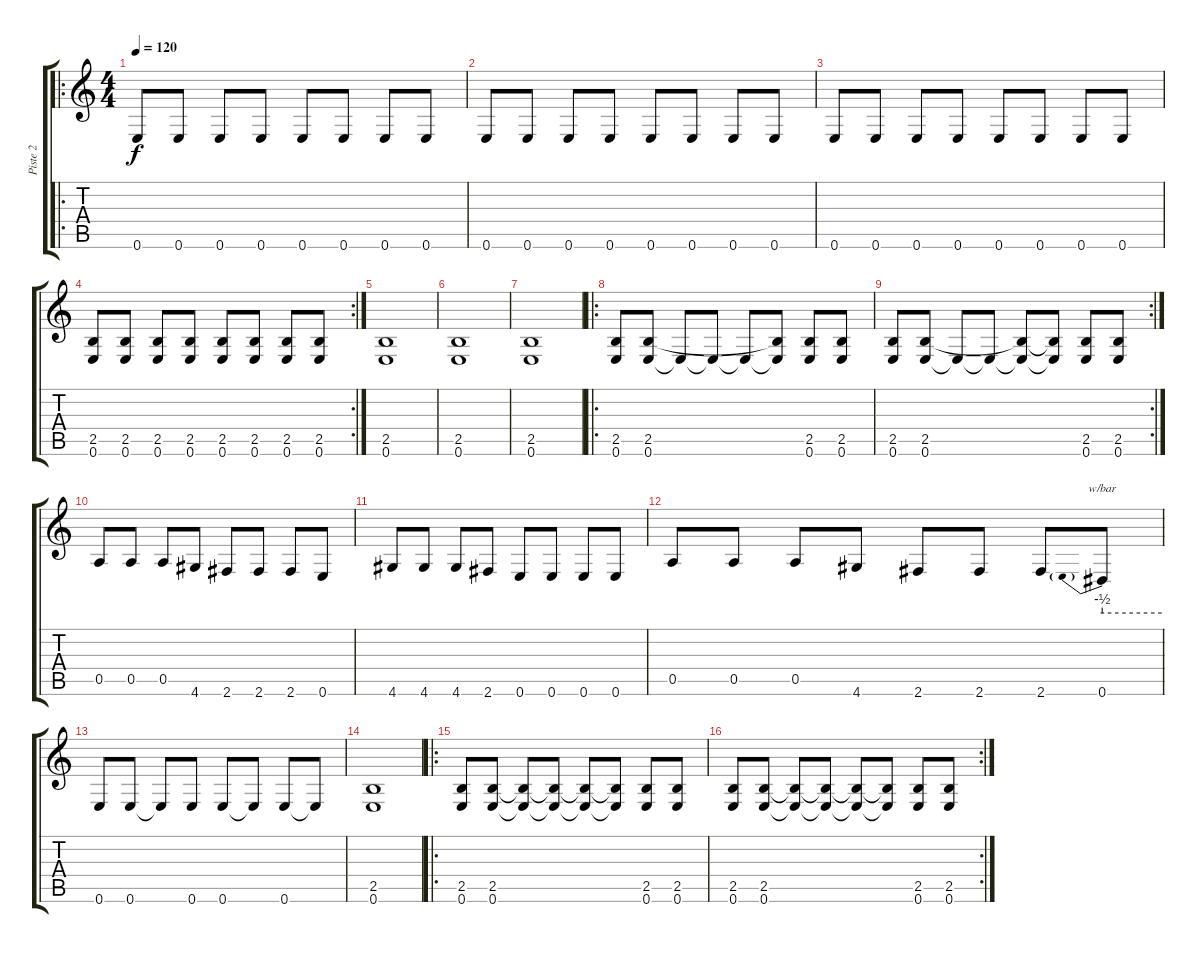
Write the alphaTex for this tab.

\track ("Piste 2" "Piste 2") {instrument distortionguitar}
\staff {score tabs}
\tuning (E4 B3 G3 D3 A2 E2) {hide}
\ro
\ts (4 4)
\tempo 120
\clef g2
\ks c
0.6.8{dy f instrument distortionguitar} 0.6.8 0.6.8 0.6.8 0.6.8 0.6.8 0.6.8 0.6.8 |
0.6.8 0.6.8 0.6.8 0.6.8 0.6.8 0.6.8 0.6.8 0.6.8 |
0.6.8 0.6.8 0.6.8 0.6.8 0.6.8 0.6.8 0.6.8 0.6.8 |
\rc 2
(2.5 0.6).8 (2.5 0.6).8 (2.5 0.6).8 (2.5 0.6).8 (2.5 0.6).8 (2.5 0.6).8 (2.5 0.6).8 (2.5 0.6).8 |
(2.5 0.6).1 |
(2.5 0.6).1 |
(2.5 0.6).1 |
\ro
(2.5 0.6).8 (2.5 0.6).8 0.6{t}.8 0.6{t}.8 0.6{t}.8 (2.5{t} 0.6{t}).8 (2.5 0.6).8 (2.5 0.6).8 |
\rc 2
(2.5 0.6).8 (2.5 0.6).8 0.6{t}.8 0.6{t}.8 (2.5{t} 0.6{t}).8 (2.5{t} 0.6{t}).8 (2.5 0.6).8 (2.5 0.6).8 |
0.5.8 0.5.8 0.5.8 4.6.8 2.6.8 2.6.8 2.6.8 0.6.8 |
4.6.8 4.6.8 4.6.8 2.6.8 0.6.8 0.6.8 0.6.8 0.6.8 |
0.5.8 0.5.8 0.5.8 4.6.8 2.6.8 2.6.8 2.6.8 0.6.8{tbe (predive default 0 -2 60 -2)} |
0.6.8 0.6.8 0.6{t}.8 0.6.8 0.6.8 0.6{t}.8 0.6.8 0.6{t}.8 |
(2.5 0.6).1 |
\ro
(2.5 0.6).8 (2.5 0.6).8 (2.5{t} 0.6{t}).8 (2.5{t} 0.6{t}).8 (2.5{t} 0.6{t}).8 (2.5{t} 0.6{t}).8 (2.5 0.6).8 (2.5 0.6).8 |
\rc 2
(2.5 0.6).8 (2.5 0.6).8 (2.5{t} 0.6{t}).8 (2.5{t} 0.6{t}).8 (2.5{t} 0.6{t}).8 (2.5{t} 0.6{t}).8 (2.5 0.6).8 (2.5 0.6).8
